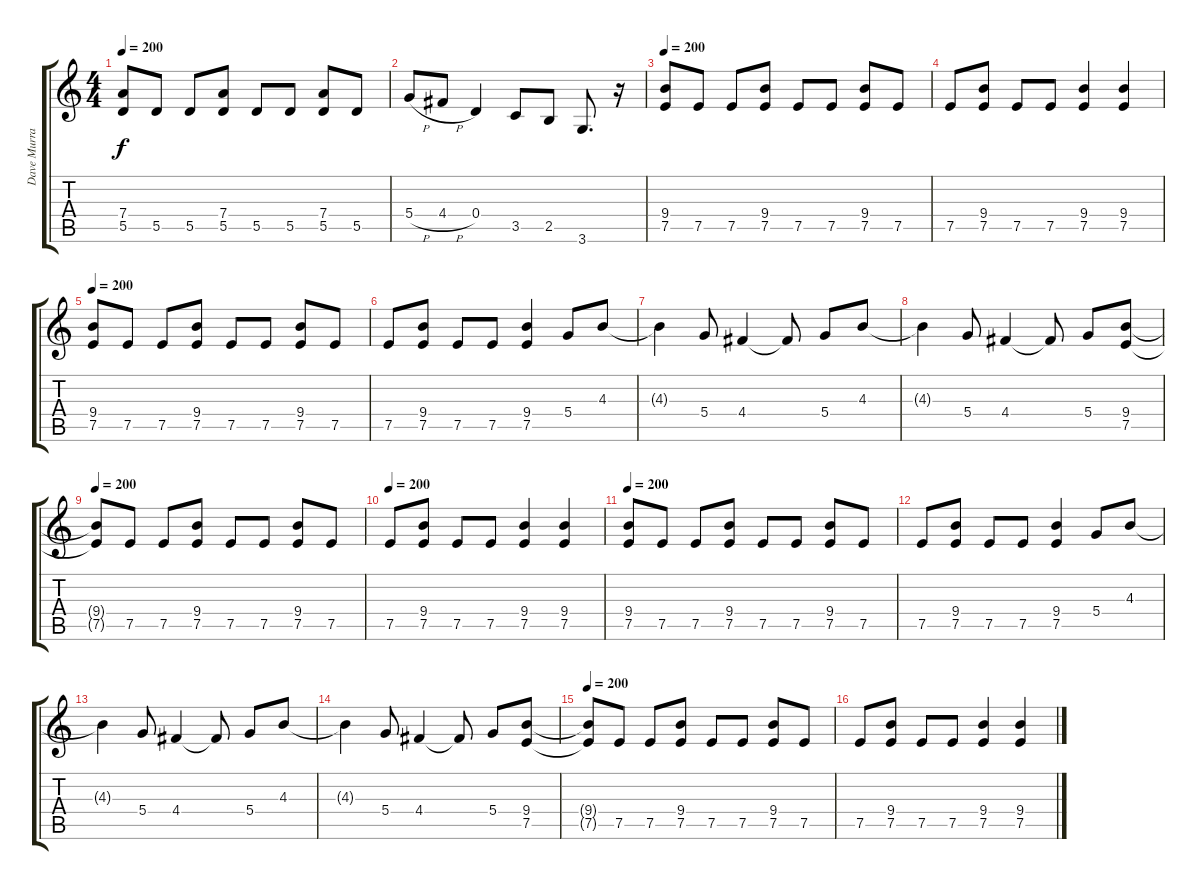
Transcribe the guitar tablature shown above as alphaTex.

\track ("Dave Murray" "Dave Murra") {instrument overdrivenguitar}
\staff {score tabs}
\tuning (E4 B3 G3 D3 A2 E2) {hide}
\ts (4 4)
\tempo 200
\clef g2
\ks c
(7.4 5.5).8{dy f} 5.5.8 5.5.8 (7.4 5.5).8 5.5.8 5.5.8 (7.4 5.5).8 5.5.8 |
5.4{h}.8 4.4{h}.8 0.4.4 3.5.8 2.5.8 3.6.8{d} r.16 |
\tempo 200
(9.4 7.5).8 7.5.8 7.5.8 (9.4 7.5).8 7.5.8 7.5.8 (9.4 7.5).8 7.5.8 |
7.5.8 (9.4 7.5).8 7.5.8 7.5.8 (9.4 7.5).4 (9.4 7.5).4 |
\tempo 200
(9.4 7.5).8 7.5.8 7.5.8 (9.4 7.5).8 7.5.8 7.5.8 (9.4 7.5).8 7.5.8 |
7.5.8 (9.4 7.5).8 7.5.8 7.5.8 (9.4 7.5).4 5.4.8 4.3.8 |
4.3{t}.4 5.4.8 4.4.4 4.4{t}.8 5.4.8 4.3.8 |
4.3{t}.4 5.4.8 4.4.4 4.4{t}.8 5.4.8 (9.4 7.5).8 |
\tempo 200
(9.4{t} 7.5{t}).8 7.5.8 7.5.8 (9.4 7.5).8 7.5.8 7.5.8 (9.4 7.5).8 7.5.8 |
\tempo 200
7.5.8 (9.4 7.5).8 7.5.8 7.5.8 (9.4 7.5).4 (9.4 7.5).4 |
\tempo 200
(9.4 7.5).8 7.5.8 7.5.8 (9.4 7.5).8 7.5.8 7.5.8 (9.4 7.5).8 7.5.8 |
7.5.8 (9.4 7.5).8 7.5.8 7.5.8 (9.4 7.5).4 5.4.8 4.3.8 |
4.3{t}.4 5.4.8 4.4.4 4.4{t}.8 5.4.8 4.3.8 |
4.3{t}.4 5.4.8 4.4.4 4.4{t}.8 5.4.8 (9.4 7.5).8 |
\tempo 200
(9.4{t} 7.5{t}).8 7.5.8 7.5.8 (9.4 7.5).8 7.5.8 7.5.8 (9.4 7.5).8 7.5.8 |
7.5.8 (9.4 7.5).8 7.5.8 7.5.8 (9.4 7.5).4 (9.4 7.5).4
